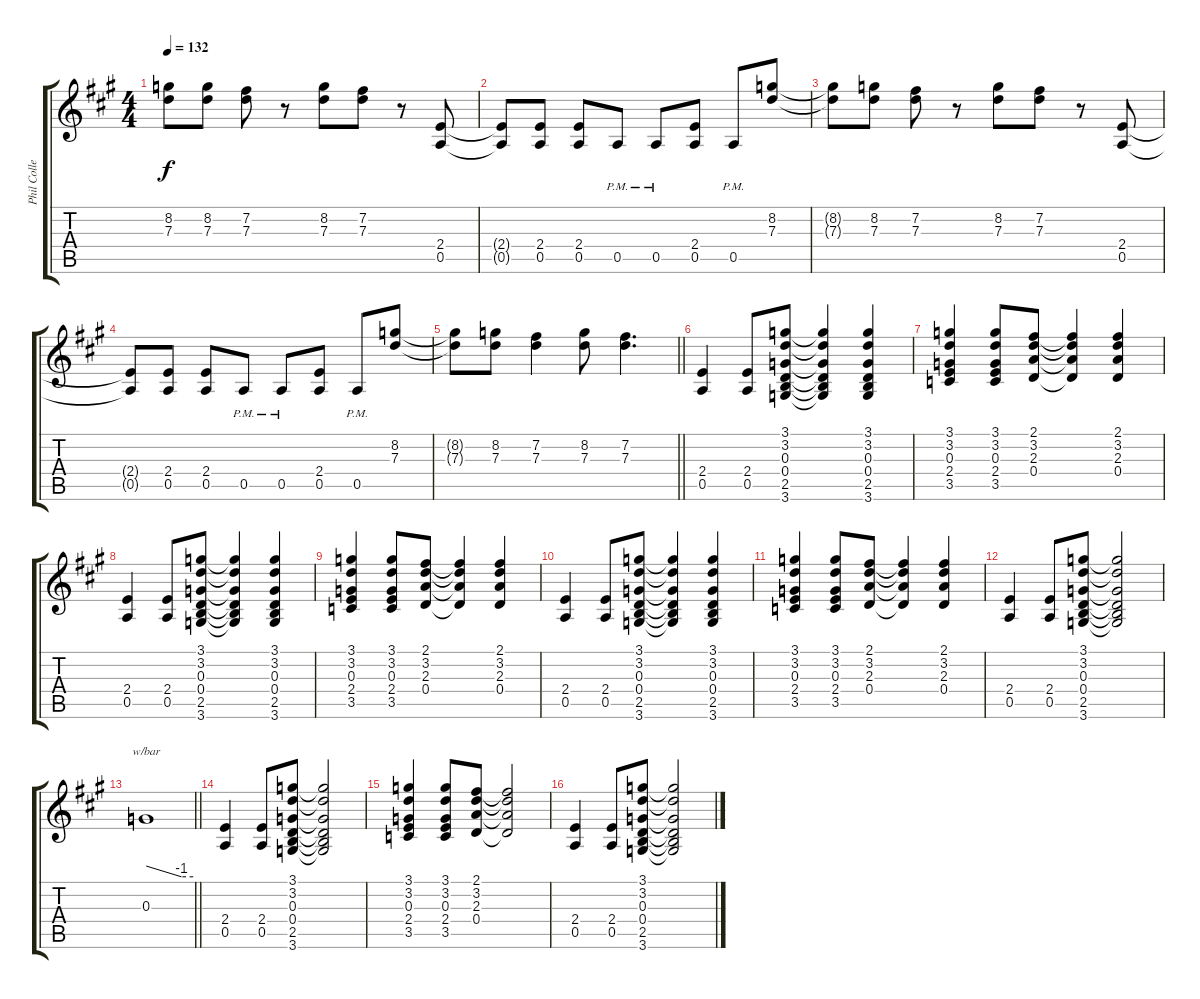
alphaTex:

\track ("Phil Collen" "Phil Colle") {instrument distortionguitar}
\staff {score tabs}
\tuning (E4 B3 G3 D3 A2 E2) {hide}
\ts (4 4)
\tempo 132
\clef g2
\ks a
(8.2{t} 7.3{t}).8{dy f} (8.2 7.3).8 (7.2 7.3).8 r.8 (8.2 7.3).8 (7.2 7.3).8 r.8 (2.4 0.5).8 |
(2.4{t} 0.5{t}).8 (2.4 0.5).8 (2.4 0.5).8 0.5{pm}.8 0.5{pm}.8 (2.4 0.5).8 0.5{pm}.8 (8.2 7.3).8 |
(8.2{t} 7.3{t}).8 (8.2 7.3).8 (7.2 7.3).8 r.8 (8.2 7.3).8 (7.2 7.3).8 r.8 (2.4 0.5).8 |
(2.4{t} 0.5{t}).8 (2.4 0.5).8 (2.4 0.5).8 0.5{pm}.8 0.5{pm}.8 (2.4 0.5).8 0.5{pm}.8 (8.2 7.3).8 |
\barLineRight lightlight
(8.2{t} 7.3{t}).8 (8.2 7.3).8 (7.2 7.3).4 (8.2 7.3).8 (7.2 7.3).4{d} |
(2.4 0.5).4 (2.4 0.5).8 (3.1 3.2 0.3 0.4 2.5 3.6).8 (3.1{t} 3.2{t} 0.3{t} 0.4{t} 2.5{t} 3.6{t}).4 (3.1 3.2 0.3 0.4 2.5 3.6).4 |
(3.1 3.2 0.3 2.4 3.5).4 (3.1 3.2 0.3 2.4 3.5).8 (2.1 3.2 2.3 0.4).8 (2.1{t} 3.2{t} 2.3{t} 0.4{t}).4 (2.1 3.2 2.3 0.4).4 |
(2.4 0.5).4 (2.4 0.5).8 (3.1 3.2 0.3 0.4 2.5 3.6).8 (3.1{t} 3.2{t} 0.3{t} 0.4{t} 2.5{t} 3.6{t}).4 (3.1 3.2 0.3 0.4 2.5 3.6).4 |
(3.1 3.2 0.3 2.4 3.5).4 (3.1 3.2 0.3 2.4 3.5).8 (2.1 3.2 2.3 0.4).8 (2.1{t} 3.2{t} 2.3{t} 0.4{t}).4 (2.1 3.2 2.3 0.4).4 |
(2.4 0.5).4 (2.4 0.5).8 (3.1 3.2 0.3 0.4 2.5 3.6).8 (3.1{t} 3.2{t} 0.3{t} 0.4{t} 2.5{t} 3.6{t}).4 (3.1 3.2 0.3 0.4 2.5 3.6).4 |
(3.1 3.2 0.3 2.4 3.5).4 (3.1 3.2 0.3 2.4 3.5).8 (2.1 3.2 2.3 0.4).8 (2.1{t} 3.2{t} 2.3{t} 0.4{t}).4 (2.1 3.2 2.3 0.4).4 |
(2.4 0.5).4 (2.4 0.5).8 (3.1 3.2 0.3 0.4 2.5 3.6).8 (3.1{t} 3.2{t} 0.3{t} 0.4{t} 2.5{t} 3.6{t}).2 |
\barLineRight lightlight
0.3.1{tbe (custom default 0 0 45 -4 60 -4)} |
(2.4 0.5).4 (2.4 0.5).8 (3.1 3.2 0.3 0.4 2.5 3.6).8 (3.1{t} 3.2{t} 0.3{t} 0.4{t} 2.5{t} 3.6{t}).2 |
(3.1 3.2 0.3 2.4 3.5).4 (3.1 3.2 0.3 2.4 3.5).8 (2.1 3.2 2.3 0.4).8 (2.1{t} 3.2{t} 2.3{t} 0.4{t}).2 |
(2.4 0.5).4 (2.4 0.5).8 (3.1 3.2 0.3 0.4 2.5 3.6).8 (3.1{t} 3.2{t} 0.3{t} 0.4{t} 2.5{t} 3.6{t}).2
